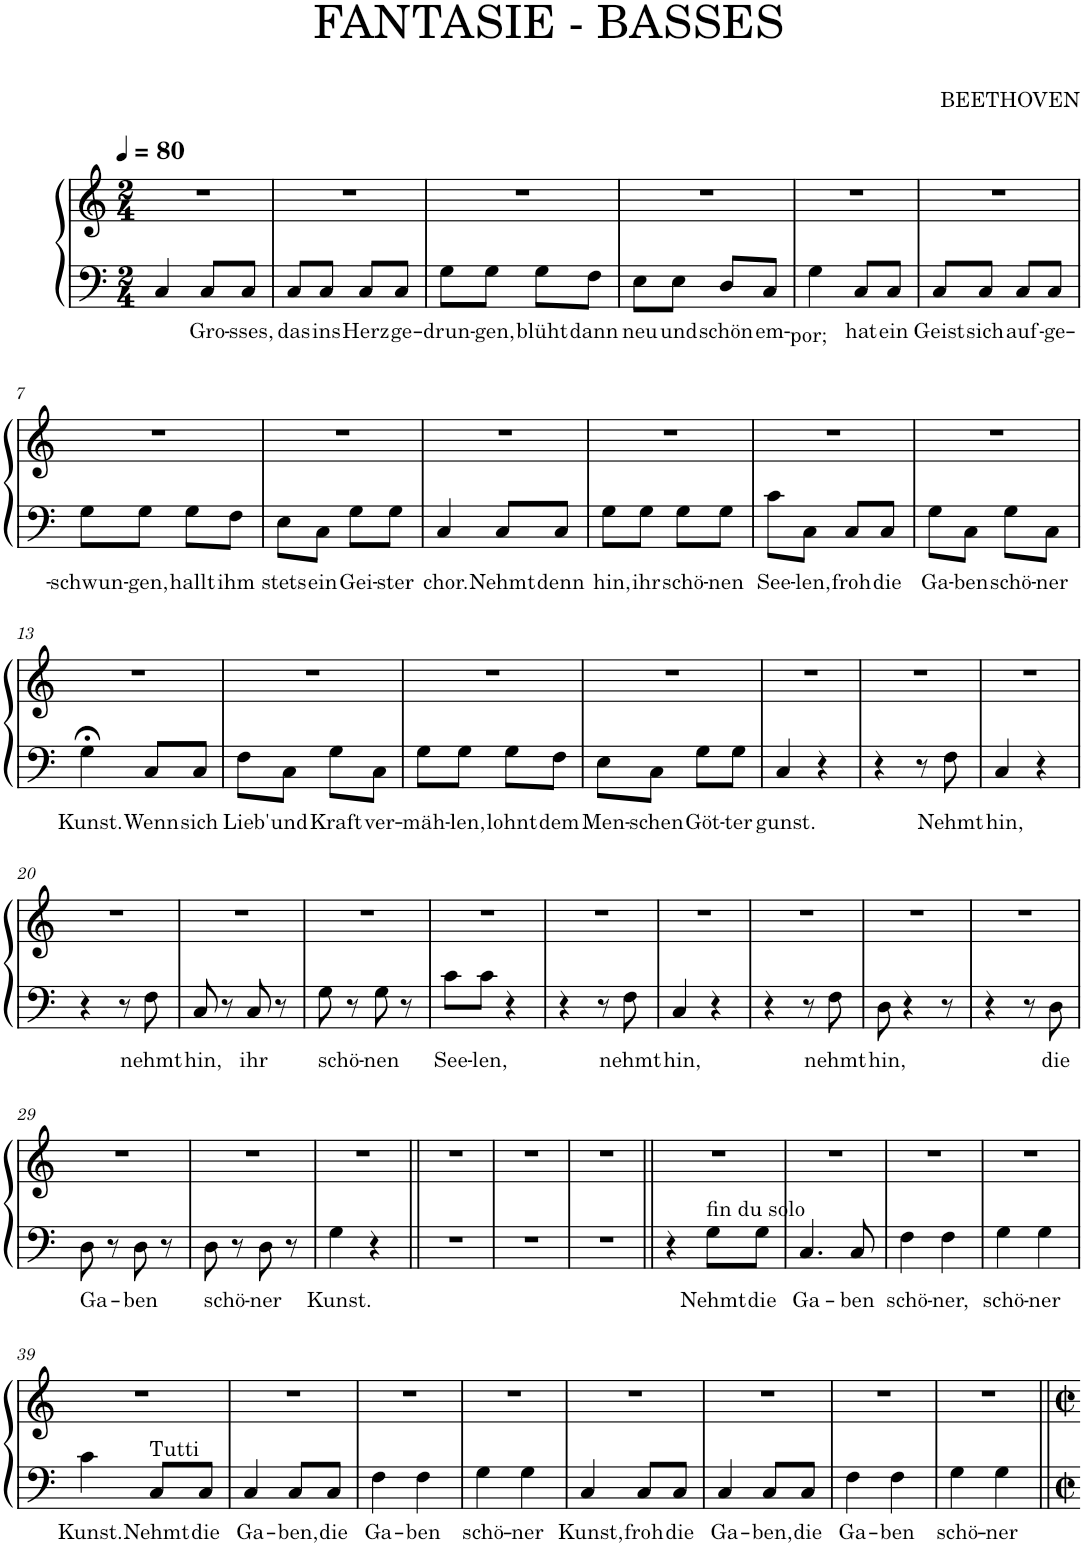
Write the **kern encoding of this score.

**kern	**text	**kern
*part1	*part1	*part1
*staff2	*staff2	*staff1
*I"Piano	*	*
*I'Pno.	*	*
*clefF4	*	*clefG2
*k[]	*	*k[]
*M2/4	*	*M2/4
*MM80	*	*MM80
=1	=1	=1
4C/	.	2r
!	!LO:LY:b	!
8C/L	Gro-	.
!	!LO:LY:b	!
8C/J	-sses,	.
=2	=2	=2
!	!LO:LY:b	!
8C/L	das	2r
!	!LO:LY:b	!
8C/J	ins	.
!	!LO:LY:b	!
8C/L	Herz	.
!	!LO:LY:b	!
8C/J	ge-	.
=3	=3	=3
!	!LO:LY:b	!
8G\L	-drun-	2r
!	!LO:LY:b	!
8G\J	-gen,	.
!	!LO:LY:b	!
8G\L	blüht	.
!	!LO:LY:b	!
8F\J	dann	.
=4	=4	=4
!	!LO:LY:b	!
8E\L	neu	2r
!	!LO:LY:b	!
8E\J	und	.
!	!LO:LY:b	!
8D/L	schön	.
!	!LO:LY:b	!
8C/J	em-	.
=5	=5	=5
!	!LO:LY:b	!
4G\	-por;	2r
!	!LO:LY:b	!
8C/L	hat	.
!	!LO:LY:b	!
8C/J	ein	.
=6	=6	=6
!	!LO:LY:b	!
8C/L	Geist	2r
!	!LO:LY:b	!
8C/J	sich	.
!	!LO:LY:b	!
8C/L	auf-	.
!	!LO:LY:b	!
8C/J	-ge-	.
!!LO:LB:g=z
=7	=7	=7
!	!LO:LY:b	!
8G\L	-schwun-	2r
!	!LO:LY:b	!
8G\J	-gen,	.
!	!LO:LY:b	!
8G\L	hallt	.
!	!LO:LY:b	!
8F\J	ihm	.
=8	=8	=8
!	!LO:LY:b	!
8E\L	stets	2r
!	!LO:LY:b	!
8C\J	ein	.
!	!LO:LY:b	!
8G\L	Gei-	.
!	!LO:LY:b	!
8G\J	-ster	.
=9	=9	=9
!	!LO:LY:b	!
4C/	chor.	2r
!	!LO:LY:b	!
8C/L	Nehmt	.
!	!LO:LY:b	!
8C/J	denn	.
=10	=10	=10
!	!LO:LY:b	!
8G\L	hin,	2r
!	!LO:LY:b	!
8G\J	ihr	.
!	!LO:LY:b	!
8G\L	schö-	.
!	!LO:LY:b	!
8G\J	-nen	.
=11	=11	=11
!	!LO:LY:b	!
8c\L	See-	2r
!	!LO:LY:b	!
8C\J	-len,	.
!	!LO:LY:b	!
8C/L	froh	.
!	!LO:LY:b	!
8C/J	die	.
=12	=12	=12
!	!LO:LY:b	!
8G\L	Ga-	2r
!	!LO:LY:b	!
8C\J	-ben	.
!	!LO:LY:b	!
8G\L	schö-	.
!	!LO:LY:b	!
8C\J	-ner	.
!!LO:LB:g=z
=13	=13	=13
!	!LO:LY:b	!
4G;<\	Kunst.	2r
!	!LO:LY:b	!
8C/L	Wenn	.
!	!LO:LY:b	!
8C/J	sich	.
=14	=14	=14
!	!LO:LY:b	!
8F\L	Lieb'	2r
!	!LO:LY:b	!
8C\J	und	.
!	!LO:LY:b	!
8G\L	Kraft	.
!	!LO:LY:b	!
8C\J	ver-	.
=15	=15	=15
!	!LO:LY:b	!
8G\L	-mäh-	2r
!	!LO:LY:b	!
8G\J	-len,	.
!	!LO:LY:b	!
8G\L	lohnt	.
!	!LO:LY:b	!
8F\J	dem	.
=16	=16	=16
!	!LO:LY:b	!
8E\L	Men-	2r
!	!LO:LY:b	!
8C\J	-schen	.
!	!LO:LY:b	!
8G\L	Göt-	.
!	!LO:LY:b	!
8G\J	-ter	.
=17	=17	=17
!	!LO:LY:b	!
4C/	gunst.	2r
4r	.	.
=18	=18	=18
4r	.	2r
8r	.	.
!	!LO:LY:b	!
8F\	Nehmt	.
=19	=19	=19
!	!LO:LY:b	!
4C/	hin,	2r
4r	.	.
!!LO:LB:g=z
=20	=20	=20
4r	.	2r
8r	.	.
!	!LO:LY:b	!
8F\	nehmt	.
=21	=21	=21
!	!LO:LY:b	!
8C/	hin,	2r
8r	.	.
!	!LO:LY:b	!
8C/	ihr	.
8r	.	.
=22	=22	=22
!	!LO:LY:b	!
8G\	schö-	2r
8r	.	.
!	!LO:LY:b	!
8G\	-nen	.
8r	.	.
=23	=23	=23
!	!LO:LY:b	!
8c\L	See-	2r
!	!LO:LY:b	!
8c\J	-len,	.
4r	.	.
=24	=24	=24
4r	.	2r
8r	.	.
!	!LO:LY:b	!
8F\	nehmt	.
=25	=25	=25
!	!LO:LY:b	!
4C/	hin,	2r
4r	.	.
=26	=26	=26
4r	.	2r
8r	.	.
!	!LO:LY:b	!
8F\	nehmt	.
=27	=27	=27
!	!LO:LY:b	!
8D\	hin,	2r
4r	.	.
8r	.	.
=28	=28	=28
4r	.	2r
8r	.	.
!	!LO:LY:b	!
8D\	die	.
!!LO:LB:g=z
=29	=29	=29
!	!LO:LY:b	!
8D\	Ga-	2r
8r	.	.
!	!LO:LY:b	!
8D\	-ben	.
8r	.	.
=30	=30	=30
!	!LO:LY:b	!
8D\	schö-	2r
8r	.	.
!	!LO:LY:b	!
8D\	-ner	.
8r	.	.
=31	=31	=31
!	!LO:LY:b	!
4G\	Kunst.	2r
4r	.	.
=32||	=32||	=32||
2r	.	2r
=33	=33	=33
2r	.	2r
=34	=34	=34
2r	.	2r
=35||	=35||	=35||
4r	.	2r
!LO:TX:a:t=fin du solo	!	!
!	!LO:LY:b	!
8G\L	Nehmt	.
!	!LO:LY:b	!
8G\J	die	.
=36	=36	=36
!	!LO:LY:b	!
4.C/	Ga-	2r
!	!LO:LY:b	!
8C/	-ben	.
=37	=37	=37
!	!LO:LY:b	!
4F\	schö-	2r
!	!LO:LY:b	!
4F\	-ner,	.
=38	=38	=38
!	!LO:LY:b	!
4G\	schö-	2r
!	!LO:LY:b	!
4G\	-ner	.
!!LO:LB:g=z
=39	=39	=39
!	!LO:LY:b	!
4c\	Kunst.	2r
!LO:TX:a:t=Tutti	!	!
!	!LO:LY:b	!
8C/L	Nehmt	.
!	!LO:LY:b	!
8C/J	die	.
=40	=40	=40
!	!LO:LY:b	!
4C/	Ga-	2r
!	!LO:LY:b	!
8C/L	-ben,	.
!	!LO:LY:b	!
8C/J	die	.
=41	=41	=41
!	!LO:LY:b	!
4F\	Ga-	2r
!	!LO:LY:b	!
4F\	-ben	.
=42	=42	=42
!	!LO:LY:b	!
4G\	schö-	2r
!	!LO:LY:b	!
4G\	-ner	.
=43	=43	=43
!	!LO:LY:b	!
4C/	Kunst,	2r
!	!LO:LY:b	!
8C/L	froh	.
!	!LO:LY:b	!
8C/J	die	.
=44	=44	=44
!	!LO:LY:b	!
4C/	Ga-	2r
!	!LO:LY:b	!
8C/L	-ben,	.
!	!LO:LY:b	!
8C/J	die	.
=45	=45	=45
!	!LO:LY:b	!
4F\	Ga-	2r
!	!LO:LY:b	!
4F\	-ben	.
=46	=46	=46
!	!LO:LY:b	!
4G\	schö-	2r
!	!LO:LY:b	!
4G\	-ner	.
=||	=||	=||
*-	*-	*-
